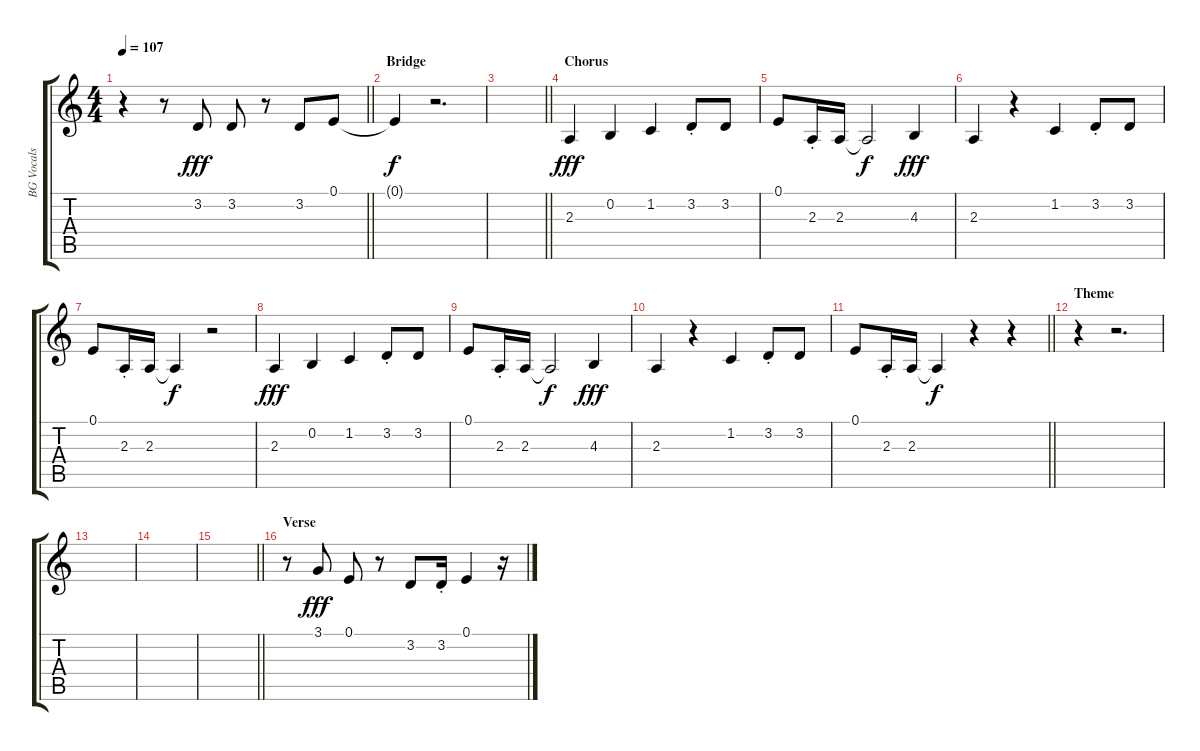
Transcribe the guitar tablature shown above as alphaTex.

\track ("BG Vocals" "BG Vocals") {instrument trombone}
\staff {score tabs}
\tuning (E4 B3 G3 D3 A2 E2) {hide}
\ts (4 4)
\tempo 107
\clef g2
\barLineRight lightlight
\ks c
r.4{dy fff} r.8 3.2.8 3.2.8 r.8 3.2.8 0.1.8 |
\section ("" "Bridge")
0.1{t}.4{dy f} r.2{d} |
\barLineRight lightlight
|
\section ("" "Chorus")
2.3.4{dy fff} 0.2.4 1.2.4 3.2{st}.8 3.2.8 |
0.1.8 2.3{st}.16 2.3.16 2.3{t}.2{dy f} 4.3.4{dy fff} |
2.3.4 r.4 1.2.4 3.2{st}.8 3.2.8 |
0.1.8 2.3{st}.16 2.3.16 2.3{t}.4{dy f} r.2 |
2.3.4{dy fff} 0.2.4 1.2.4 3.2{st}.8 3.2.8 |
0.1.8 2.3{st}.16 2.3.16 2.3{t}.2{dy f} 4.3.4{dy fff} |
2.3.4 r.4 1.2.4 3.2{st}.8 3.2.8 |
\barLineRight lightlight
0.1.8 2.3{st}.16 2.3.16 2.3{t}.4{dy f} r.4 r.4 |
\section ("" "Theme")
r.4 r.2{d} |
|
|
\barLineRight lightlight
|
\section ("" "Verse")
r.8 3.1.8{dy fff} 0.1.8 r.8 3.2.8 3.2{st}.16 0.1.4 r.16
